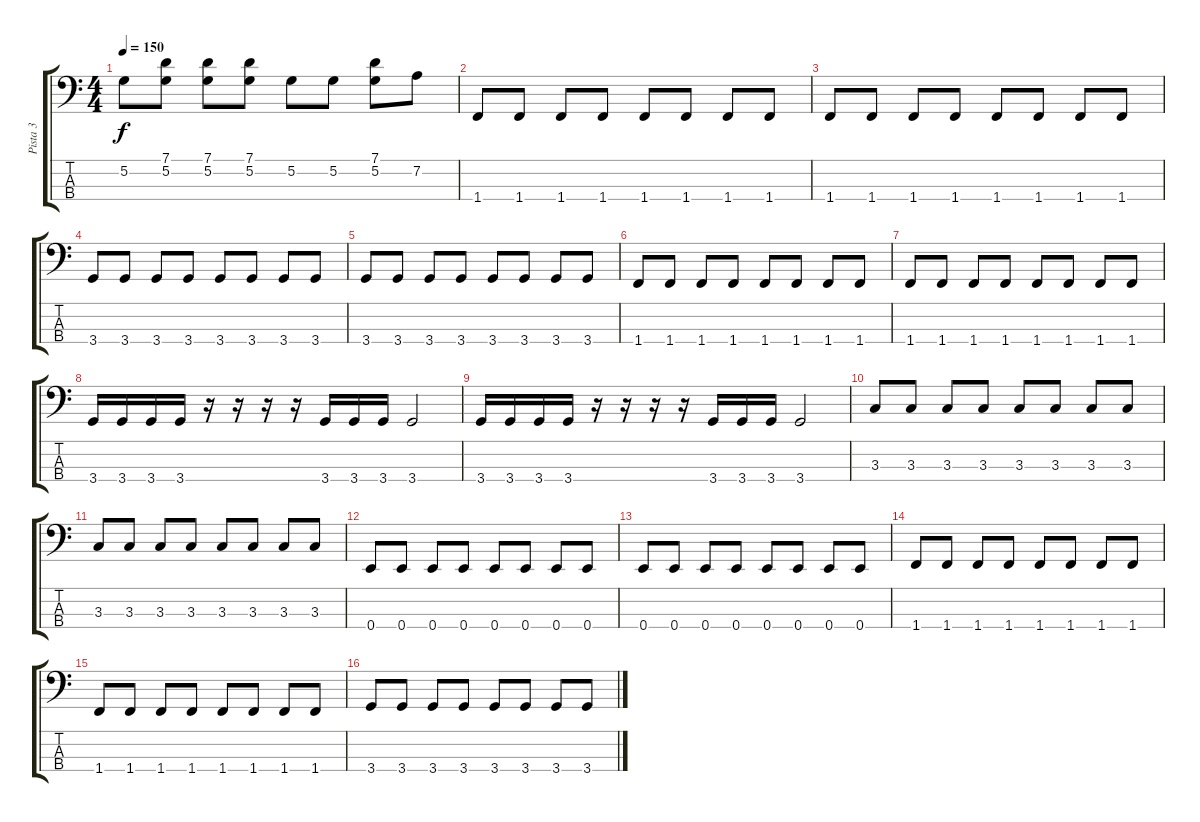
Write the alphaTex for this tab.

\track ("Pista 3" "Pista 3") {instrument electricbasspick}
\staff {score tabs}
\tuning (G2 D2 A1 E1) {hide}
\ts (4 4)
\tempo 150
\clef f4
\ks c
5.2.8{dy f} (7.1 5.2).8 (7.1 5.2).8 (7.1 5.2).8 5.2.8 5.2.8 (7.1 5.2).8 7.2.8 |
1.4.8 1.4.8 1.4.8 1.4.8 1.4.8 1.4.8 1.4.8 1.4.8 |
1.4.8 1.4.8 1.4.8 1.4.8 1.4.8 1.4.8 1.4.8 1.4.8 |
3.4.8 3.4.8 3.4.8 3.4.8 3.4.8 3.4.8 3.4.8 3.4.8 |
3.4.8 3.4.8 3.4.8 3.4.8 3.4.8 3.4.8 3.4.8 3.4.8 |
1.4.8 1.4.8 1.4.8 1.4.8 1.4.8 1.4.8 1.4.8 1.4.8 |
1.4.8 1.4.8 1.4.8 1.4.8 1.4.8 1.4.8 1.4.8 1.4.8 |
3.4.16 3.4.16 3.4.16 3.4.16 r.16 r.16 r.16 r.16 3.4.16 3.4.16 3.4.16 3.4.2 |
3.4.16 3.4.16 3.4.16 3.4.16 r.16 r.16 r.16 r.16 3.4.16 3.4.16 3.4.16 3.4.2 |
3.3.8 3.3.8 3.3.8 3.3.8 3.3.8 3.3.8 3.3.8 3.3.8 |
3.3.8 3.3.8 3.3.8 3.3.8 3.3.8 3.3.8 3.3.8 3.3.8 |
0.4.8 0.4.8 0.4.8 0.4.8 0.4.8 0.4.8 0.4.8 0.4.8 |
0.4.8 0.4.8 0.4.8 0.4.8 0.4.8 0.4.8 0.4.8 0.4.8 |
1.4.8 1.4.8 1.4.8 1.4.8 1.4.8 1.4.8 1.4.8 1.4.8 |
1.4.8 1.4.8 1.4.8 1.4.8 1.4.8 1.4.8 1.4.8 1.4.8 |
3.4.8 3.4.8 3.4.8 3.4.8 3.4.8 3.4.8 3.4.8 3.4.8
